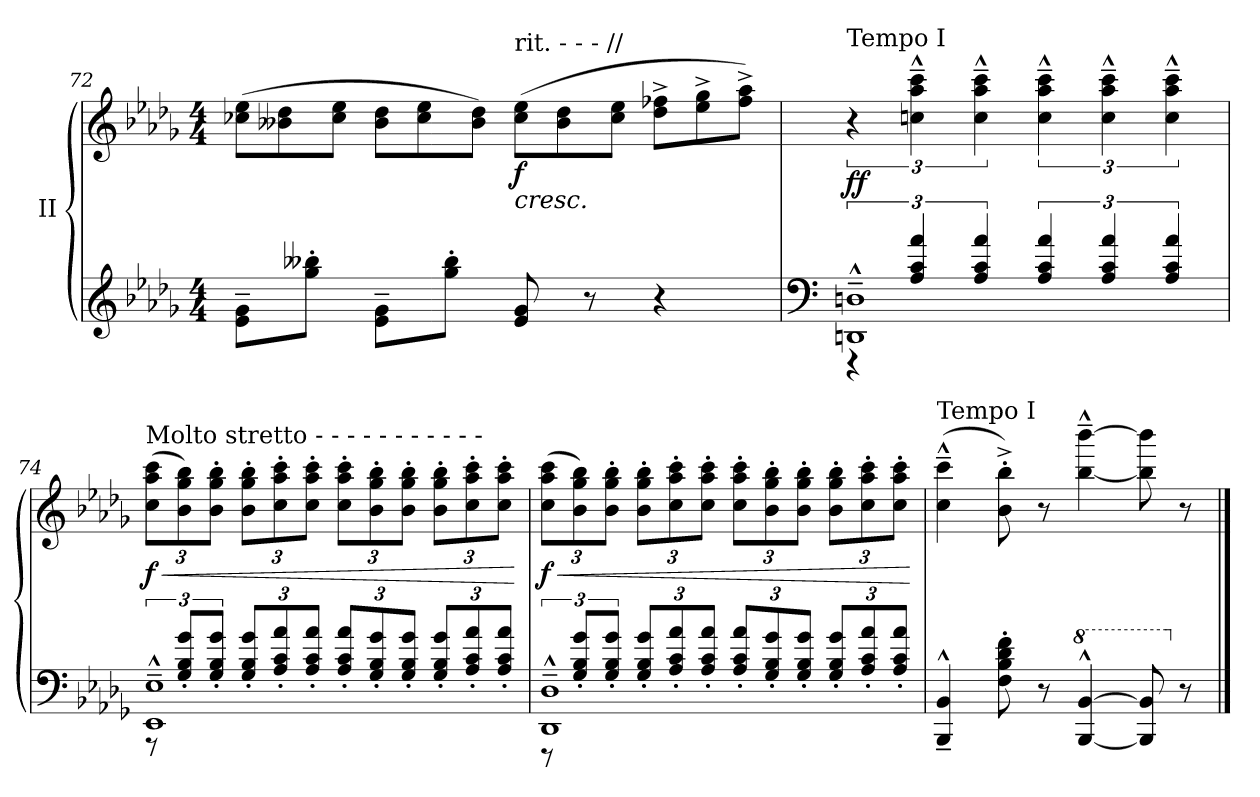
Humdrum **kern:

**kern	**kern	**dynam
*part1	*part1	*part1
*staff2	*staff1	*staff1/2
*I"II	*	*
*clefG2	*clefG2	*
*k[b-e-a-d-g-]	*k[b-e-a-d-g-]	*
*M4/4	*M4/4	*
*	*Xtuplet	*
=72	=72	=72
8e-\~ 8g-\~L	(>12cc-X\ 12ee-\L	.
.	12b--X\ 12dd-\	.
8gg-\' 8bb--X\'J	.	.
.	12cc-\ 12ee-\J	.
8e-\~ 8g-\~L	12b--\ 12dd-\L	.
.	12cc-\ 12ee-\	.
8gg-\' 8bb--\'J	.	.
.	12b--\ 12dd-\J)	.
!	!LO:TX:a:t=rit.  -     -        -   //	!
!	!	!LO:HP:b
!	!	!LO:DY:n=1:b
8e-/ 8g-/	(>12cc-\ 12ee-\L	< f
.	12b--\ 12dd-\	.
8r	.	.
.	12cc-\ 12ee-\J	.
4r	12dd-\^ 12ff-X\^L	.
.	12ee-\^ 12gg-\^	.
.	12ff-\^ 12aa-\^J)	.
=73	=73	=73
*clefF4	*	*
*^	*	*
*	*	*tuplet	*
!	!	!LO:TX:t=Tempo I	!
!	!	!	!LO:DY:b
1DDn~^^ 1Dn~^^	6r	6r	ff
.	6A-/ 6c/ 6a-/	6ccn\~^^ 6aa-\~^^ 6ccc\~^^	.
.	6A-/ 6c/ 6a-/	6cc\~^^ 6aa-\~^^ 6ccc\~^^	.
.	6A-/ 6c/ 6a-/	6cc\~^^ 6aa-\~^^ 6ccc\~^^	.
.	6A-/ 6c/ 6a-/	6cc\~^^ 6aa-\~^^ 6ccc\~^^	.
.	6A-/ 6c/ 6a-/	6cc\~^^ 6aa-\~^^ 6ccc\~^^	.
=74	=74	=74	=74
*	*	*Xbrackettup	*
!	!	!LO:TX:t=Molto stretto    -     -     -        -          -         -        -       -       -       -       -	!
!	!	!	!LO:HP:b
!	!	!	!LO:DY:n=1:b
1EE-~^^ 1E-~^^	12r	(>12cc\ 12aa-\ 12ccc\L	< f
.	12G-/' 12B-/' 12g-/'L	12b-\ 12gg-\ 12bb-\)	.
.	12G-/' 12B-/' 12g-/'J	12b-\' 12gg-\' 12bb-\'J	.
*	*Xbrackettup	*	*
.	12G-/' 12B-/' 12g-/'L	12b-\' 12gg-\' 12bb-\'L	.
.	12A-/' 12c/' 12a-/'	12cc\' 12aa-\' 12ccc\'	.
.	12A-/' 12c/' 12a-/'J	12cc\' 12aa-\' 12ccc\'J	.
.	12A-/' 12c/' 12a-/'L	12cc\' 12aa-\' 12ccc\'L	.
.	12G-/' 12B-/' 12g-/'	12b-\' 12gg-\' 12bb-\'	.
.	12G-/' 12B-/' 12g-/'J	12b-\' 12gg-\' 12bb-\'J	.
.	12G-/' 12B-/' 12g-/'L	12b-\' 12gg-\' 12bb-\'L	.
.	12A-/' 12c/' 12a-/'	12cc\' 12aa-\' 12ccc\'	.
.	12A-/' 12c/' 12a-/'J	12cc\' 12aa-\' 12ccc\'J	.
*v	*v	*	*
.	.	[
!!LO:LB:g=z
=75	=75	=75
*^	*	*
*	*brackettup	*	*
!	!	!	!LO:HP:b
!	!	!	!LO:DY:n=1:b
1DD-~^^ 1D-~^^	12r	(>12cc\ 12aa-\ 12ccc\L	< f
.	12G-/' 12B-/' 12g-/'L	12b-\ 12gg-\ 12bb-\)	.
.	12G-/' 12B-/' 12g-/'J	12b-\' 12gg-\' 12bb-\'J	.
*	*Xbrackettup	*	*
.	12G-/' 12B-/' 12g-/'L	12b-\' 12gg-\' 12bb-\'L	.
.	12A-/' 12c/' 12a-/'	12cc\' 12aa-\' 12ccc\'	.
.	12A-/' 12c/' 12a-/'J	12cc\' 12aa-\' 12ccc\'J	.
.	12A-/' 12c/' 12a-/'L	12cc\' 12aa-\' 12ccc\'L	.
.	12G-/' 12B-/' 12g-/'	12b-\' 12gg-\' 12bb-\'	.
.	12G-/' 12B-/' 12g-/'J	12b-\' 12gg-\' 12bb-\'J	.
.	12G-/' 12B-/' 12g-/'L	12b-\' 12gg-\' 12bb-\'L	.
.	12A-/' 12c/' 12a-/'	12cc\' 12aa-\' 12ccc\'	.
.	12A-/' 12c/' 12a-/'J	12cc\' 12aa-\' 12ccc\'J	.
*v	*v	*	*
.	.	[
=76	=76	=76
!	!LO:TX:t=Tempo I	!
4BBB-/~^^ 4BB-/~^^	(>4cc\~^^ 4ccc\~^^	.
!	!	!LO:DY:b
!	!	!LO:DY:n=1:b
8F\' 8B-\' 8d-\' 8f\'	8b-\'^ 8bb-\'^)	ff other-dynamics
8r	8r	[
*8va	*	*
[4BB-/^^ [4B-/^^	[4bb-\~^^ [4bbb-\~^^	.
8BB-/] 8B-/]	8bb-\] 8bbb-\]	.
*X8va	*	*
8r	8r	.
==	==	==
*-	*-	*-
